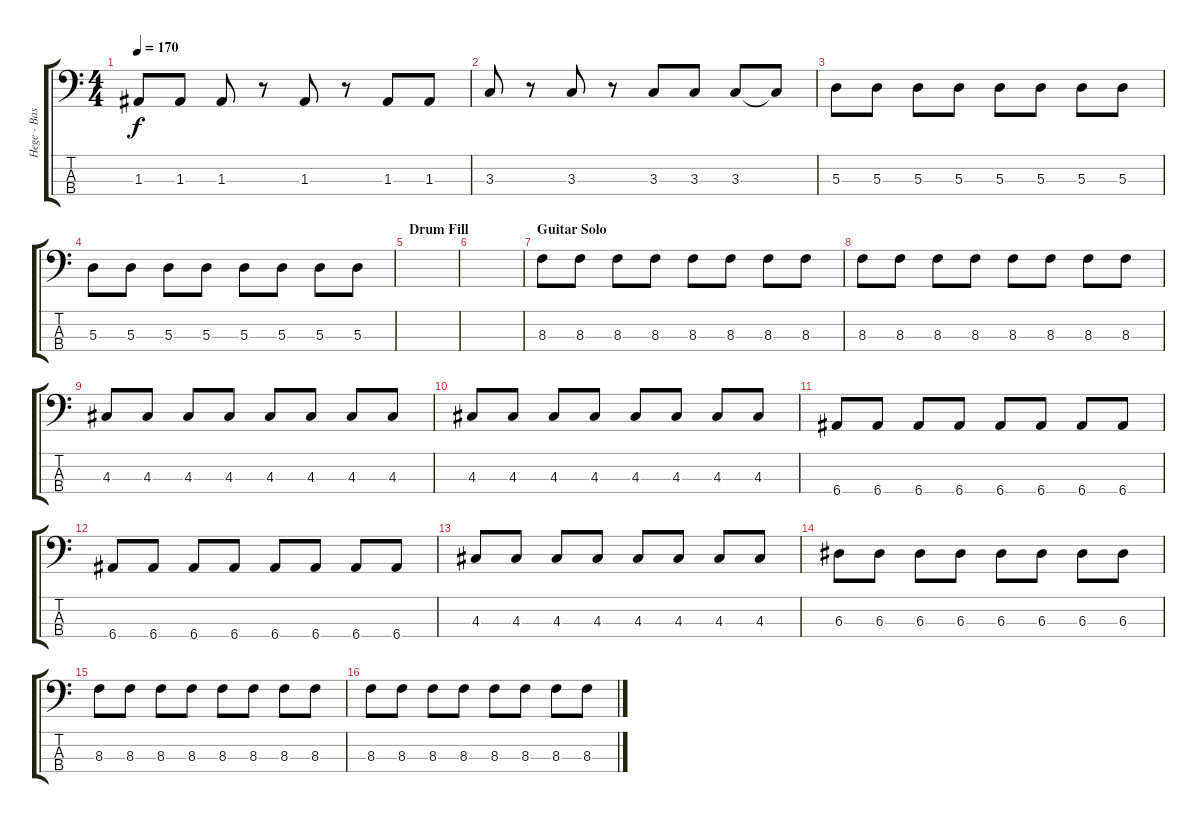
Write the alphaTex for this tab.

\track ("Hege - Bass" "Hege - Bas") {instrument electricbassfinger}
\staff {score tabs}
\tuning (G2 D2 A1 E1) {hide}
\ts (4 4)
\tempo 170
\clef f4
\ks c
1.3.8{dy f} 1.3.8 1.3.8 r.8 1.3.8 r.8 1.3.8 1.3.8 |
3.3.8 r.8 3.3.8 r.8 3.3.8 3.3.8 3.3.8 3.3{t}.8 |
5.3.8 5.3.8 5.3.8 5.3.8 5.3.8 5.3.8 5.3.8 5.3.8 |
5.3.8 5.3.8 5.3.8 5.3.8 5.3.8 5.3.8 5.3.8 5.3.8 |
\section ("" "Drum Fill")
|
|
\section ("" "Guitar Solo")
8.3.8 8.3.8 8.3.8 8.3.8 8.3.8 8.3.8 8.3.8 8.3.8 |
8.3.8 8.3.8 8.3.8 8.3.8 8.3.8 8.3.8 8.3.8 8.3.8 |
4.3.8 4.3.8 4.3.8 4.3.8 4.3.8 4.3.8 4.3.8 4.3.8 |
4.3.8 4.3.8 4.3.8 4.3.8 4.3.8 4.3.8 4.3.8 4.3.8 |
6.4.8 6.4.8 6.4.8 6.4.8 6.4.8 6.4.8 6.4.8 6.4.8 |
6.4.8 6.4.8 6.4.8 6.4.8 6.4.8 6.4.8 6.4.8 6.4.8 |
4.3.8 4.3.8 4.3.8 4.3.8 4.3.8 4.3.8 4.3.8 4.3.8 |
6.3.8 6.3.8 6.3.8 6.3.8 6.3.8 6.3.8 6.3.8 6.3.8 |
8.3.8 8.3.8 8.3.8 8.3.8 8.3.8 8.3.8 8.3.8 8.3.8 |
8.3.8 8.3.8 8.3.8 8.3.8 8.3.8 8.3.8 8.3.8 8.3.8
